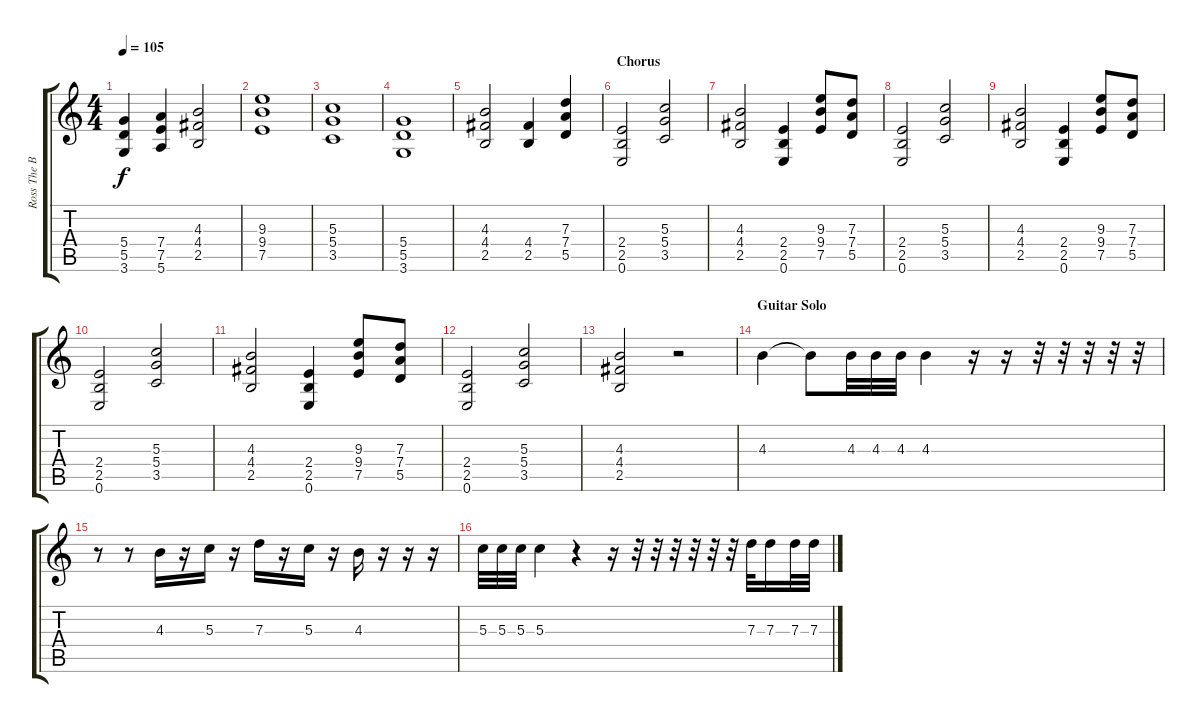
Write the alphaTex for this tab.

\track ("Ross The Boss" "Ross The B") {instrument distortionguitar}
\staff {score tabs}
\tuning (E4 B3 G3 D3 A2 E2) {hide}
\ts (4 4)
\tempo 105
\clef g2
\ks c
(5.4 5.5 3.6).4{dy f} (7.4 7.5 5.6).4 (4.3 4.4 2.5).2 |
(9.3 9.4 7.5).1 |
(5.3 5.4 3.5).1 |
(5.4 5.5 3.6).1 |
(4.3 4.4 2.5).2 (4.4 2.5).4 (7.3 7.4 5.5).4 |
\section ("" "Chorus")
(2.4 2.5 0.6).2 (5.3 5.4 3.5).2 |
(4.3 4.4 2.5).2 (2.4 2.5 0.6).4 (9.3 9.4 7.5).8 (7.3 7.4 5.5).8 |
(2.4 2.5 0.6).2 (5.3 5.4 3.5).2 |
(4.3 4.4 2.5).2 (2.4 2.5 0.6).4 (9.3 9.4 7.5).8 (7.3 7.4 5.5).8 |
(2.4 2.5 0.6).2 (5.3 5.4 3.5).2 |
(4.3 4.4 2.5).2 (2.4 2.5 0.6).4 (9.3 9.4 7.5).8 (7.3 7.4 5.5).8 |
(2.4 2.5 0.6).2 (5.3 5.4 3.5).2 |
(4.3 4.4 2.5).2 r.2 |
\section ("" "Guitar Solo")
4.3.4 4.3{t}.8 4.3.32 4.3.32 4.3.32 4.3.4 r.16 r.16 r.32 r.32 r.32 r.32 r.32 |
r.8 r.8 4.3.16 r.16 5.3.16 r.16 7.3.16 r.16 5.3.16 r.16 4.3.16 r.16 r.16 r.16 |
5.3.32 5.3.32 5.3.32 5.3.4 r.4 r.16 r.32 r.32 r.32 r.32 r.32 r.32 7.3.32 7.3.16 7.3.32 7.3.32
